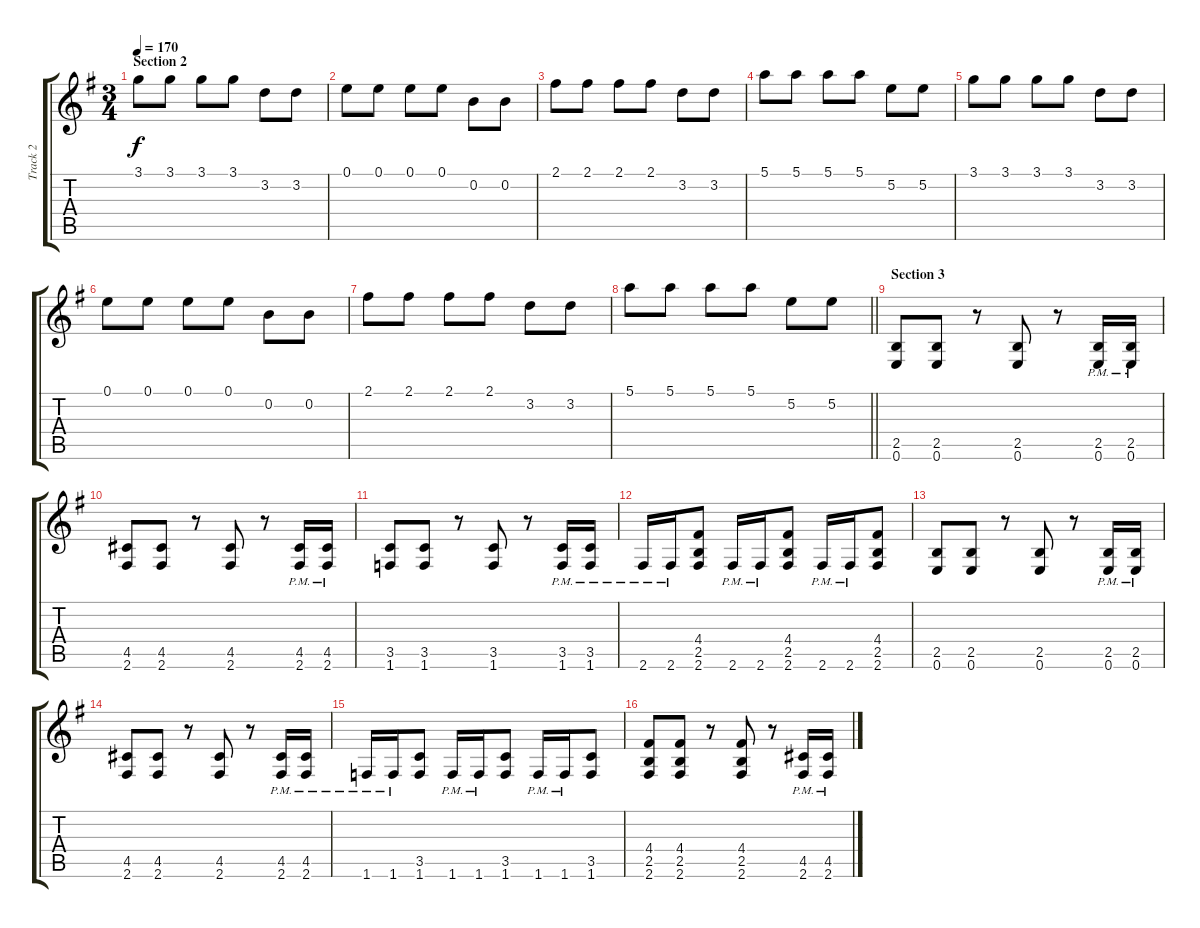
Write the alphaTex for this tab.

\track ("Track 2" "Track 2") {instrument distortionguitar}
\staff {score tabs}
\tuning (E4 B3 G3 D3 A2 E2) {hide}
\ts (3 4)
\section ("" "Section 2")
\tempo 170
\clef g2
\ks g
3.1.8{dy f} 3.1.8 3.1.8 3.1.8 3.2.8 3.2.8 |
0.1.8 0.1.8 0.1.8 0.1.8 0.2.8 0.2.8 |
2.1.8 2.1.8 2.1.8 2.1.8 3.2.8 3.2.8 |
5.1.8 5.1.8 5.1.8 5.1.8 5.2.8 5.2.8 |
3.1.8 3.1.8 3.1.8 3.1.8 3.2.8 3.2.8 |
0.1.8 0.1.8 0.1.8 0.1.8 0.2.8 0.2.8 |
2.1.8 2.1.8 2.1.8 2.1.8 3.2.8 3.2.8 |
\barLineRight lightlight
5.1.8 5.1.8 5.1.8 5.1.8 5.2.8 5.2.8 |
\section ("" "Section 3")
(2.5 0.6).8 (2.5 0.6).8 r.8 (2.5 0.6).8 r.8 (2.5{pm} 0.6{pm}).16 (2.5{pm} 0.6{pm}).16 |
(4.5 2.6).8 (4.5 2.6).8 r.8 (4.5 2.6).8 r.8 (4.5{pm} 2.6{pm}).16 (4.5{pm} 2.6{pm}).16 |
(3.5 1.6).8 (3.5 1.6).8 r.8 (3.5 1.6).8 r.8 (3.5{pm} 1.6{pm}).16 (3.5{pm} 1.6{pm}).16 |
2.6{pm}.16 2.6{pm}.16 (4.4 2.5 2.6).8 2.6{pm}.16 2.6{pm}.16 (4.4 2.5 2.6).8 2.6{pm}.16 2.6{pm}.16 (4.4 2.5 2.6).8 |
(2.5 0.6).8 (2.5 0.6).8 r.8 (2.5 0.6).8 r.8 (2.5{pm} 0.6{pm}).16 (2.5{pm} 0.6{pm}).16 |
(4.5 2.6).8 (4.5 2.6).8 r.8 (4.5 2.6).8 r.8 (4.5{pm} 2.6{pm}).16 (4.5{pm} 2.6{pm}).16 |
1.6{pm}.16 1.6{pm}.16 (3.5 1.6).8 1.6{pm}.16 1.6{pm}.16 (3.5 1.6).8 1.6{pm}.16 1.6{pm}.16 (3.5 1.6).8 |
(4.4 2.5 2.6).8 (4.4 2.5 2.6).8 r.8 (4.4 2.5 2.6).8 r.8 (4.5{pm} 2.6{pm}).16 (4.5{pm} 2.6{pm}).16
